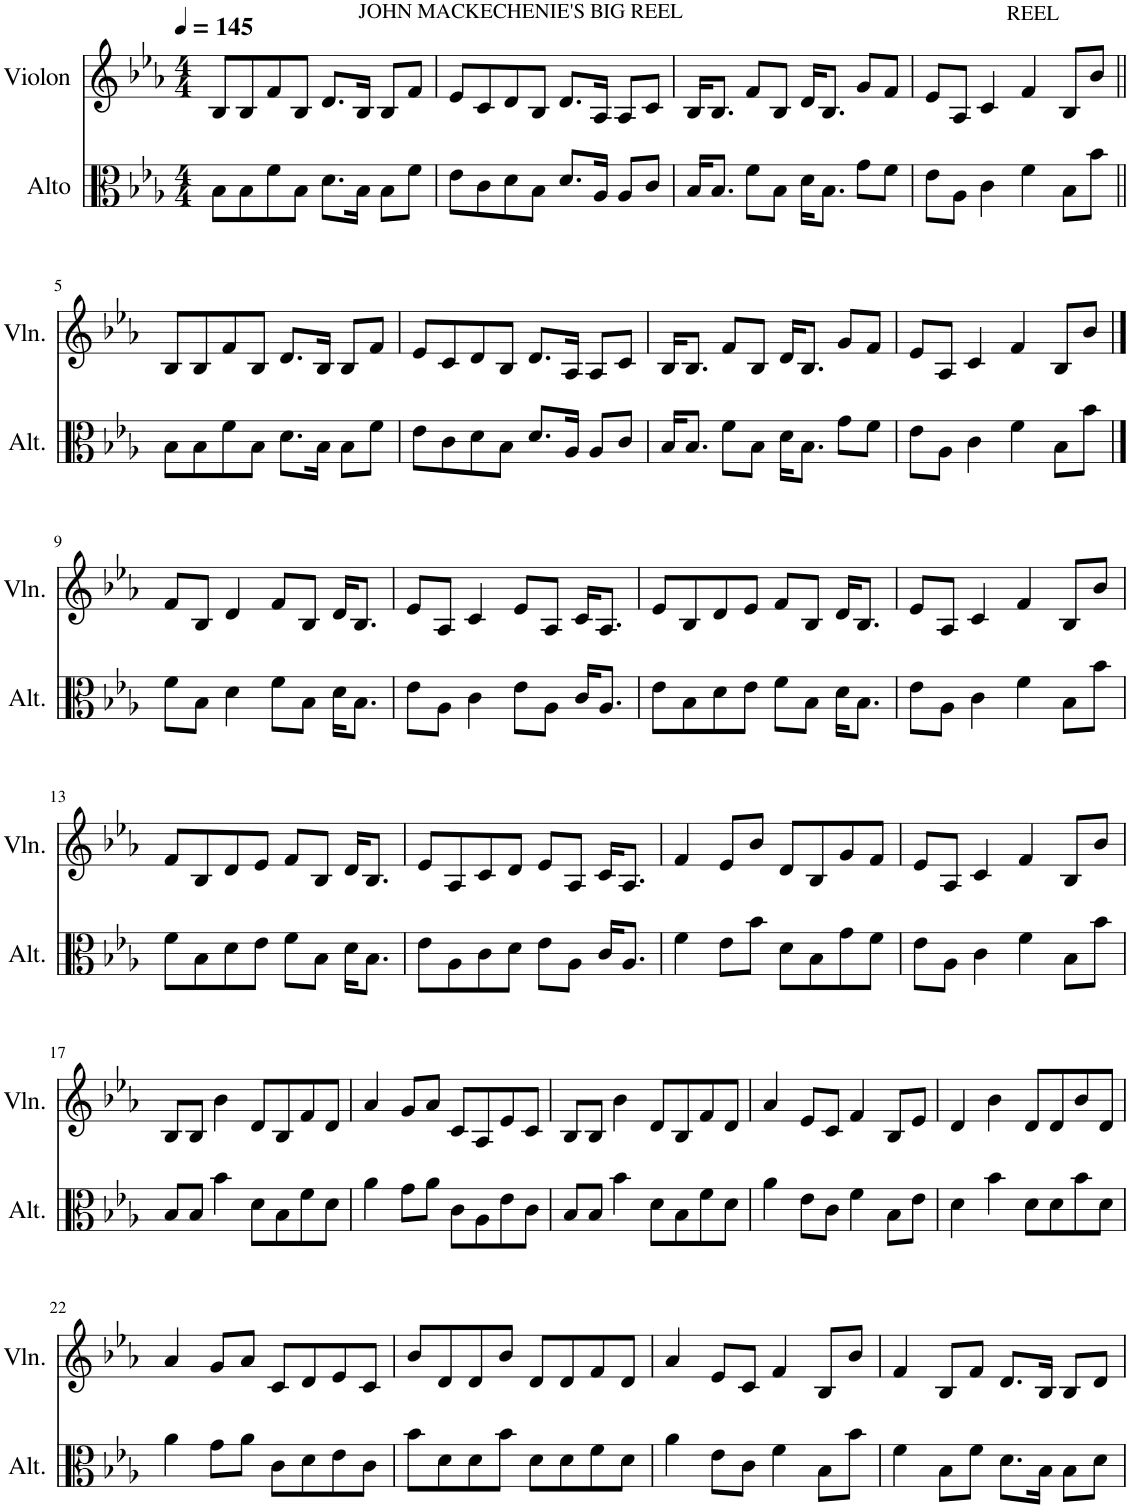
**kern	**kern
*part2	*part1
*staff2	*staff1
*I"Alto	*I"Violon
*I'Alt.	*I'Vln.
*clefC3	*clefG2
*k[b-e-a-]	*k[b-e-a-]
*M4/4	*M4/4
*MM145	*MM145
=1	=1
8B-\L	8B-/L
8B-\	8B-/
8f\	8f/
8B-\J	8B-/J
8.d\L	8.d/L
16B-\Jk	16B-/Jk
8B-\L	8B-/L
8f\J	8f/J
=2	=2
!	!LO:TX:a:t=JOHN MACKECHENIE'S BIG REEL
8e-\L	8e-/L
8c\	8c/
8d\	8d/
8B-\J	8B-/J
8.d/L	8.d/L
16A-/Jk	16A-/Jk
8A-/L	8A-/L
8c/J	8c/J
=3	=3
16B-/KL	16B-/KL
8.B-/J	8.B-/J
8f\L	8f/L
8B-\J	8B-/J
16d\KL	16d/KL
8.B-\J	8.B-/J
8g\L	8g/L
8f\J	8f/J
=4	=4
!	!LO:TX:a:t=REEL
8e-\L	8e-/L
8A-\J	8A-/J
4c\	4c/
4f\	4f/
8B-\L	8B-/L
8b-\J	8b-/J
!!LO:LB:g=z
=5||	=5||
8B-\L	8B-/L
8B-\	8B-/
8f\	8f/
8B-\J	8B-/J
8.d\L	8.d/L
16B-\Jk	16B-/Jk
8B-\L	8B-/L
8f\J	8f/J
=6	=6
8e-\L	8e-/L
8c\	8c/
8d\	8d/
8B-\J	8B-/J
8.d/L	8.d/L
16A-/Jk	16A-/Jk
8A-/L	8A-/L
8c/J	8c/J
=7	=7
16B-/KL	16B-/KL
8.B-/J	8.B-/J
8f\L	8f/L
8B-\J	8B-/J
16d\KL	16d/KL
8.B-\J	8.B-/J
8g\L	8g/L
8f\J	8f/J
=8	=8
8e-\L	8e-/L
8A-\J	8A-/J
4c\	4c/
4f\	4f/
8B-\L	8B-/L
8b-\J	8b-/J
!!LO:LB:g=z
==9	==9
8f\L	8f/L
8B-\J	8B-/J
4d\	4d/
8f\L	8f/L
8B-\J	8B-/J
16d\KL	16d/KL
8.B-\J	8.B-/J
=10	=10
8e-\L	8e-/L
8A-\J	8A-/J
4c\	4c/
8e-\L	8e-/L
8A-\J	8A-/J
16c/KL	16c/KL
8.A-/J	8.A-/J
=11	=11
8e-\L	8e-/L
8B-\	8B-/
8d\	8d/
8e-\J	8e-/J
8f\L	8f/L
8B-\J	8B-/J
16d\KL	16d/KL
8.B-\J	8.B-/J
=12	=12
8e-\L	8e-/L
8A-\J	8A-/J
4c\	4c/
4f\	4f/
8B-\L	8B-/L
8b-\J	8b-/J
!!LO:LB:g=z
=13	=13
8f\L	8f/L
8B-\	8B-/
8d\	8d/
8e-\J	8e-/J
8f\L	8f/L
8B-\J	8B-/J
16d\KL	16d/KL
8.B-\J	8.B-/J
=14	=14
8e-\L	8e-/L
8A-\	8A-/
8c\	8c/
8d\J	8d/J
8e-\L	8e-/L
8A-\J	8A-/J
16c/KL	16c/KL
8.A-/J	8.A-/J
=15	=15
4f\	4f/
8e-\L	8e-/L
8b-\J	8b-/J
8d\L	8d/L
8B-\	8B-/
8g\	8g/
8f\J	8f/J
=16	=16
8e-\L	8e-/L
8A-\J	8A-/J
4c\	4c/
4f\	4f/
8B-\L	8B-/L
8b-\J	8b-/J
!!LO:LB:g=z
=17	=17
8B-/L	8B-/L
8B-/J	8B-/J
4b-\	4b-\
8d\L	8d/L
8B-\	8B-/
8f\	8f/
8d\J	8d/J
=18	=18
4a-\	4a-/
8g\L	8g/L
8a-\J	8a-/J
8c\L	8c/L
8A-\	8A-/
8e-\	8e-/
8c\J	8c/J
=19	=19
8B-/L	8B-/L
8B-/J	8B-/J
4b-\	4b-\
8d\L	8d/L
8B-\	8B-/
8f\	8f/
8d\J	8d/J
=20	=20
4a-\	4a-/
8e-\L	8e-/L
8c\J	8c/J
4f\	4f/
8B-\L	8B-/L
8e-\J	8e-/J
=21	=21
4d\	4d/
4b-\	4b-\
8d\L	8d/L
8d\	8d/
8b-\	8b-/
8d\J	8d/J
!!LO:LB:g=z
=22	=22
4a-\	4a-/
8g\L	8g/L
8a-\J	8a-/J
8c\L	8c/L
8d\	8d/
8e-\	8e-/
8c\J	8c/J
=23	=23
8b-\L	8b-/L
8d\	8d/
8d\	8d/
8b-\J	8b-/J
8d\L	8d/L
8d\	8d/
8f\	8f/
8d\J	8d/J
=24	=24
4a-\	4a-/
8e-\L	8e-/L
8c\J	8c/J
4f\	4f/
8B-\L	8B-/L
8b-\J	8b-/J
=25	=25
4f\	4f/
8B-\L	8B-/L
8f\J	8f/J
8.d\L	8.d/L
16B-\Jk	16B-/Jk
8B-\L	8B-/L
8d\J	8d/J
=	=
*-	*-
